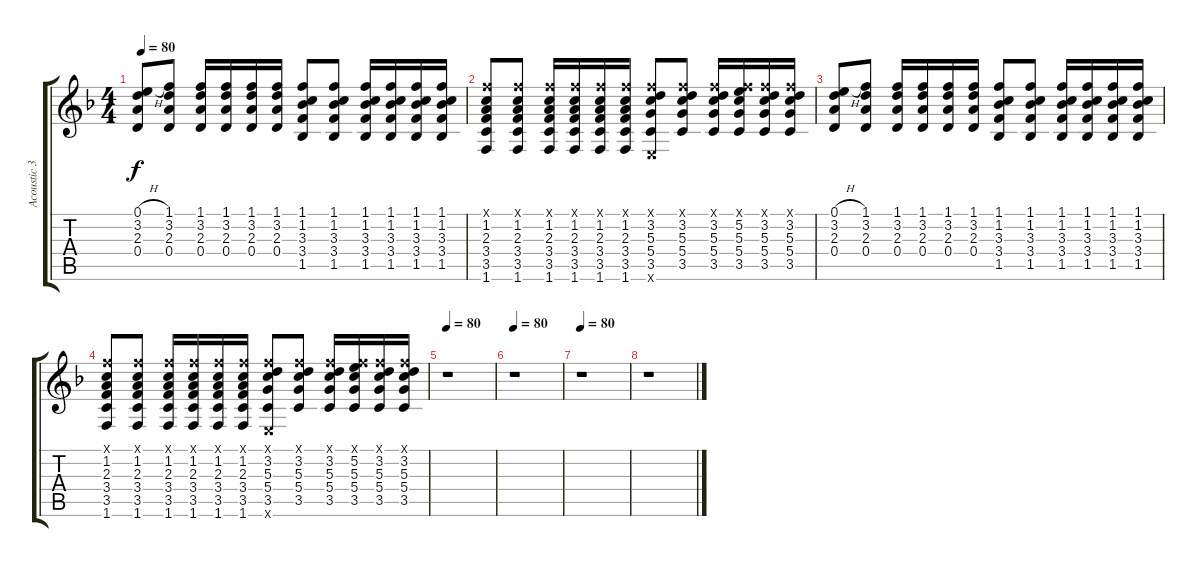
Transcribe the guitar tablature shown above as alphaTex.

\track ("Acoustic 3" "Acoustic 3") {instrument acousticguitarsteel}
\staff {score tabs}
\tuning (E4 B3 G3 D3 A2 E2) {hide}
\ts (4 4)
\tempo 80
\clef g2
\ks dminor
(0.1{h} 3.2 2.3 0.4).8{dy f} (1.1 3.2 2.3 0.4).8 (1.1 3.2 2.3 0.4).16 (1.1 3.2 2.3 0.4).16 (1.1 3.2 2.3 0.4).16 (1.1 3.2 2.3 0.4).16 (1.1 1.2 3.3 3.4 1.5).8 (1.1 1.2 3.3 3.4 1.5).8 (1.1 1.2 3.3 3.4 1.5).16 (1.1 1.2 3.3 3.4 1.5).16 (1.1 1.2 3.3 3.4 1.5).16 (1.1 1.2 3.3 3.4 1.5).16 |
(1.1{x} 1.2 2.3 3.4 3.5 1.6).8 (1.1{x} 1.2 2.3 3.4 3.5 1.6).8 (1.1{x} 1.2 2.3 3.4 3.5 1.6).16 (1.1{x} 1.2 2.3 3.4 3.5 1.6).16 (1.1{x} 1.2 2.3 3.4 3.5 1.6).16 (1.1{x} 1.2 2.3 3.4 3.5 1.6).16 (1.1{x} 3.2 5.3 5.4 3.5 0.6{x}).8 (1.1{x} 3.2 5.3 5.4 3.5).8 (1.1{x} 3.2 5.3 5.4 3.5).16 (1.1{x} 5.2 5.3 5.4 3.5).16 (1.1{x} 3.2 5.3 5.4 3.5).16 (1.1{x} 3.2 5.3 5.4 3.5).16 |
(0.1{h} 3.2 2.3 0.4).8 (1.1 3.2 2.3 0.4).8 (1.1 3.2 2.3 0.4).16 (1.1 3.2 2.3 0.4).16 (1.1 3.2 2.3 0.4).16 (1.1 3.2 2.3 0.4).16 (1.1 1.2 3.3 3.4 1.5).8 (1.1 1.2 3.3 3.4 1.5).8 (1.1 1.2 3.3 3.4 1.5).16 (1.1 1.2 3.3 3.4 1.5).16 (1.1 1.2 3.3 3.4 1.5).16 (1.1 1.2 3.3 3.4 1.5).16 |
(1.1{x} 1.2 2.3 3.4 3.5 1.6).8 (1.1{x} 1.2 2.3 3.4 3.5 1.6).8 (1.1{x} 1.2 2.3 3.4 3.5 1.6).16 (1.1{x} 1.2 2.3 3.4 3.5 1.6).16 (1.1{x} 1.2 2.3 3.4 3.5 1.6).16 (1.1{x} 1.2 2.3 3.4 3.5 1.6).16 (1.1{x} 3.2 5.3 5.4 3.5 0.6{x}).8 (1.1{x} 3.2 5.3 5.4 3.5).8 (1.1{x} 3.2 5.3 5.4 3.5).16 (1.1{x} 5.2 5.3 5.4 3.5).16 (1.1{x} 3.2 5.3 5.4 3.5).16 (1.1{x} 3.2 5.3 5.4 3.5).16 |
\tempo 80
r.1 |
\tempo 80
r.1 |
\tempo 80
r.1 |
r.1
